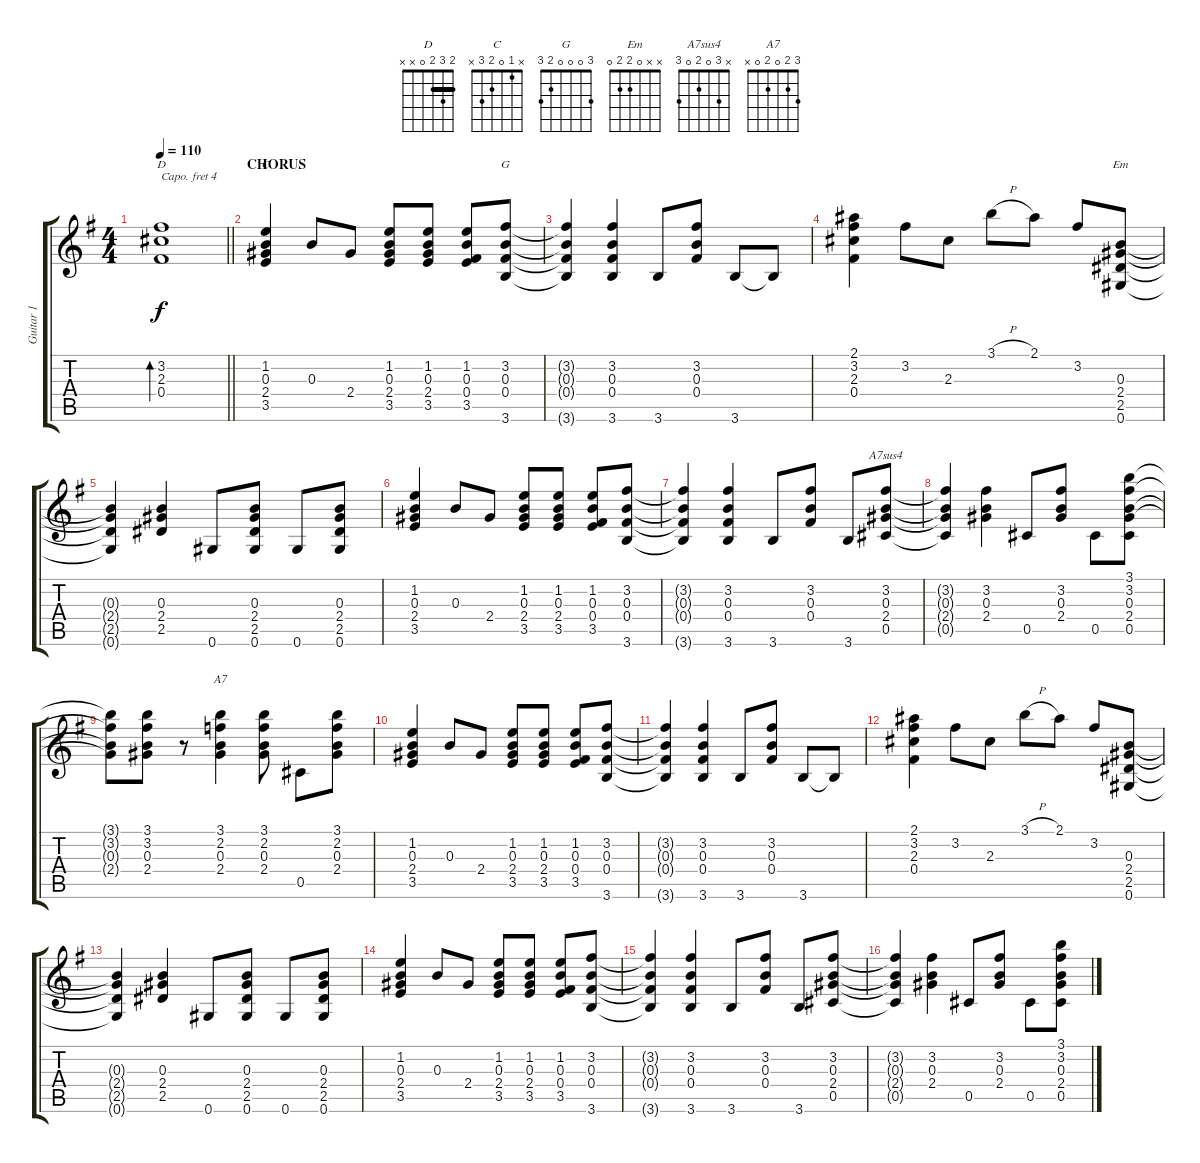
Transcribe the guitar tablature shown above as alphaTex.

\track ("Guitar 1" "Guitar 1") {instrument acousticguitarnylon}
\staff {score tabs}
\capo 4
\tuning (E4 B3 G3 D3 A2 E2) {hide}
\chord ("D" 2 3 2 0 x x) {barre 2}
\chord ("C" x 1 0 2 3 x)
\chord ("G" 3 0 0 0 2 3)
\chord ("Em" x x 0 2 2 0)
\chord ("A7sus4" x 3 0 2 0 3)
\chord ("A7" 3 2 0 2 0 x)
\ts (4 4)
\tempo 110
\clef g2
\barLineRight lightlight
\ks g
(3.2 2.3 0.4).1{bd 60 ch "D" dy f} |
\section ("" "CHORUS")
(1.2 0.3 2.4 3.5).4{ch "C"} 0.3.8 2.4.8 (1.2 0.3 2.4 3.5).8 (1.2 0.3 2.4 3.5).8 (1.2 0.3 0.4 3.5).8 (3.2 0.3 0.4 3.6).8{ch "G"} |
(3.2{t} 0.3{t} 0.4{t} 3.6{t}).4 (3.2 0.3 0.4 3.6).4 3.6.8 (3.2 0.3 0.4).8 3.6.8 3.6{t}.8 |
(2.1 3.2 2.3 0.4).4 3.2.8 2.3.8 3.1{h}.8 2.1.8 3.2.8 (0.3 2.4 2.5 0.6).8{ch "Em"} |
(0.3{t} 2.4{t} 2.5{t} 0.6{t}).4 (0.3 2.4 2.5).4 0.6.8 (0.3 2.4 2.5 0.6).8 0.6.8 (0.3 2.4 2.5 0.6).8 |
(1.2 0.3 2.4 3.5).4 0.3.8 2.4.8 (1.2 0.3 2.4 3.5).8 (1.2 0.3 2.4 3.5).8 (1.2 0.3 0.4 3.5).8 (3.2 0.3 0.4 3.6).8 |
(3.2{t} 0.3{t} 0.4{t} 3.6{t}).4 (3.2 0.3 0.4 3.6).4 3.6.8 (3.2 0.3 0.4).8 3.6.8 (3.2 0.3 2.4 0.5).8{ch "A7sus4"} |
(3.2{t} 0.3{t} 2.4{t} 0.5{t}).4 (3.2 0.3 2.4).4 0.5.8 (3.2 0.3 2.4).8 0.5.8 (3.1 3.2 0.3 2.4 0.5).8 |
(3.1{t} 3.2{t} 0.3{t} 2.4{t}).8 (3.1 3.2 0.3 2.4).8 r.8 (3.1 2.2 0.3 2.4).4{ch "A7"} (3.1 2.2 0.3 2.4).8 0.5.8 (3.1 2.2 0.3 2.4).8 |
(1.2 0.3 2.4 3.5).4 0.3.8 2.4.8 (1.2 0.3 2.4 3.5).8 (1.2 0.3 2.4 3.5).8 (1.2 0.3 0.4 3.5).8 (3.2 0.3 0.4 3.6).8 |
(3.2{t} 0.3{t} 0.4{t} 3.6{t}).4 (3.2 0.3 0.4 3.6).4 3.6.8 (3.2 0.3 0.4).8 3.6.8 3.6{t}.8 |
(2.1 3.2 2.3 0.4).4 3.2.8 2.3.8 3.1{h}.8 2.1.8 3.2.8 (0.3 2.4 2.5 0.6).8 |
(0.3{t} 2.4{t} 2.5{t} 0.6{t}).4 (0.3 2.4 2.5).4 0.6.8 (0.3 2.4 2.5 0.6).8 0.6.8 (0.3 2.4 2.5 0.6).8 |
(1.2 0.3 2.4 3.5).4 0.3.8 2.4.8 (1.2 0.3 2.4 3.5).8 (1.2 0.3 2.4 3.5).8 (1.2 0.3 0.4 3.5).8 (3.2 0.3 0.4 3.6).8 |
(3.2{t} 0.3{t} 0.4{t} 3.6{t}).4 (3.2 0.3 0.4 3.6).4 3.6.8 (3.2 0.3 0.4).8 3.6.8 (3.2 0.3 2.4 0.5).8 |
(3.2{t} 0.3{t} 2.4{t} 0.5{t}).4 (3.2 0.3 2.4).4 0.5.8 (3.2 0.3 2.4).8 0.5.8 (3.1 3.2 0.3 2.4 0.5).8
